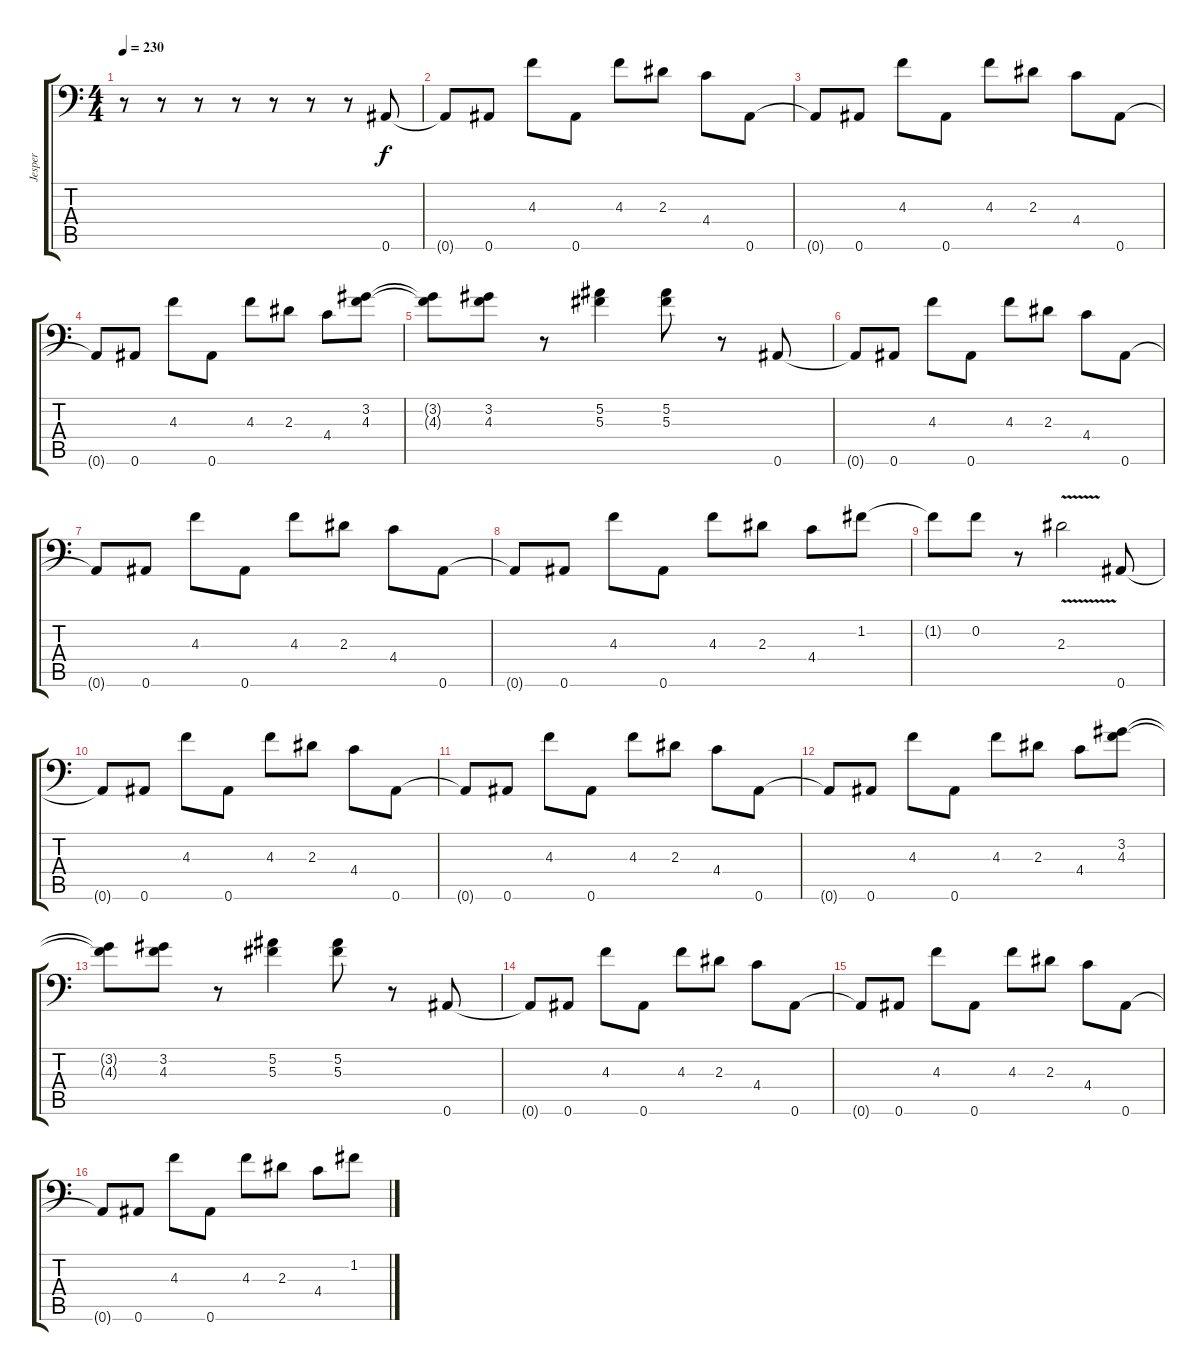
\track ("Jesper" "Jesper") {instrument distortionguitar}
\staff {score tabs}
\tuning (Bb3 F3 Db3 Ab2 Eb2 Bb1) {hide}
\ts (4 4)
\tempo 230
\clef f4
\ks c
r.8{dy f instrument distortionguitar} r.8 r.8 r.8 r.8 r.8 r.8 0.6.8 |
0.6{t}.8 0.6.8 4.3.8 0.6.8 4.3.8 2.3.8 4.4.8 0.6.8 |
0.6{t}.8 0.6.8 4.3.8 0.6.8 4.3.8 2.3.8 4.4.8 0.6.8 |
0.6{t}.8 0.6.8 4.3.8 0.6.8 4.3.8 2.3.8 4.4.8 (3.2 4.3).8 |
(3.2{t} 4.3{t}).8 (3.2 4.3).8 r.8 (5.2 5.3).4 (5.2 5.3).8 r.8 0.6.8 |
0.6{t}.8 0.6.8 4.3.8 0.6.8 4.3.8 2.3.8 4.4.8 0.6.8 |
0.6{t}.8 0.6.8 4.3.8 0.6.8 4.3.8 2.3.8 4.4.8 0.6.8 |
0.6{t}.8 0.6.8 4.3.8 0.6.8 4.3.8 2.3.8 4.4.8 1.2.8 |
1.2{t}.8 0.2.8 r.8 2.3{v}.2 0.6.8 |
0.6{t}.8 0.6.8 4.3.8 0.6.8 4.3.8 2.3.8 4.4.8 0.6.8 |
0.6{t}.8 0.6.8 4.3.8 0.6.8 4.3.8 2.3.8 4.4.8 0.6.8 |
0.6{t}.8 0.6.8 4.3.8 0.6.8 4.3.8 2.3.8 4.4.8 (3.2 4.3).8 |
(3.2{t} 4.3{t}).8 (3.2 4.3).8 r.8 (5.2 5.3).4 (5.2 5.3).8 r.8 0.6.8 |
0.6{t}.8 0.6.8 4.3.8 0.6.8 4.3.8 2.3.8 4.4.8 0.6.8 |
0.6{t}.8 0.6.8 4.3.8 0.6.8 4.3.8 2.3.8 4.4.8 0.6.8 |
0.6{t}.8 0.6.8 4.3.8 0.6.8 4.3.8 2.3.8 4.4.8 1.2.8
